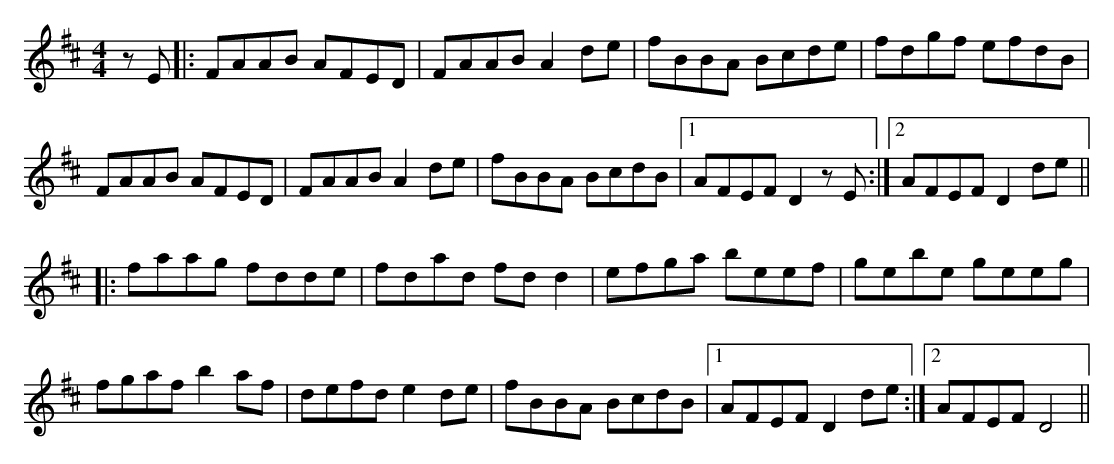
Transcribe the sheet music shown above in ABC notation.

X:1
M:4/4
K:D
zE|:FAAB AFED|FAAB A2de|fBBA Bcde|fdgf efdB|
FAAB AFED|FAAB A2de|fBBA BcdB|1 AFEF D2zE:|2 AFEF D2de||
|:faag fdde|fdad fdd2|efga beef|gebe geeg|
fgaf b2af|defd e2de|fBBA BcdB|1 AFEF D2de:|2 AFEF D4||
